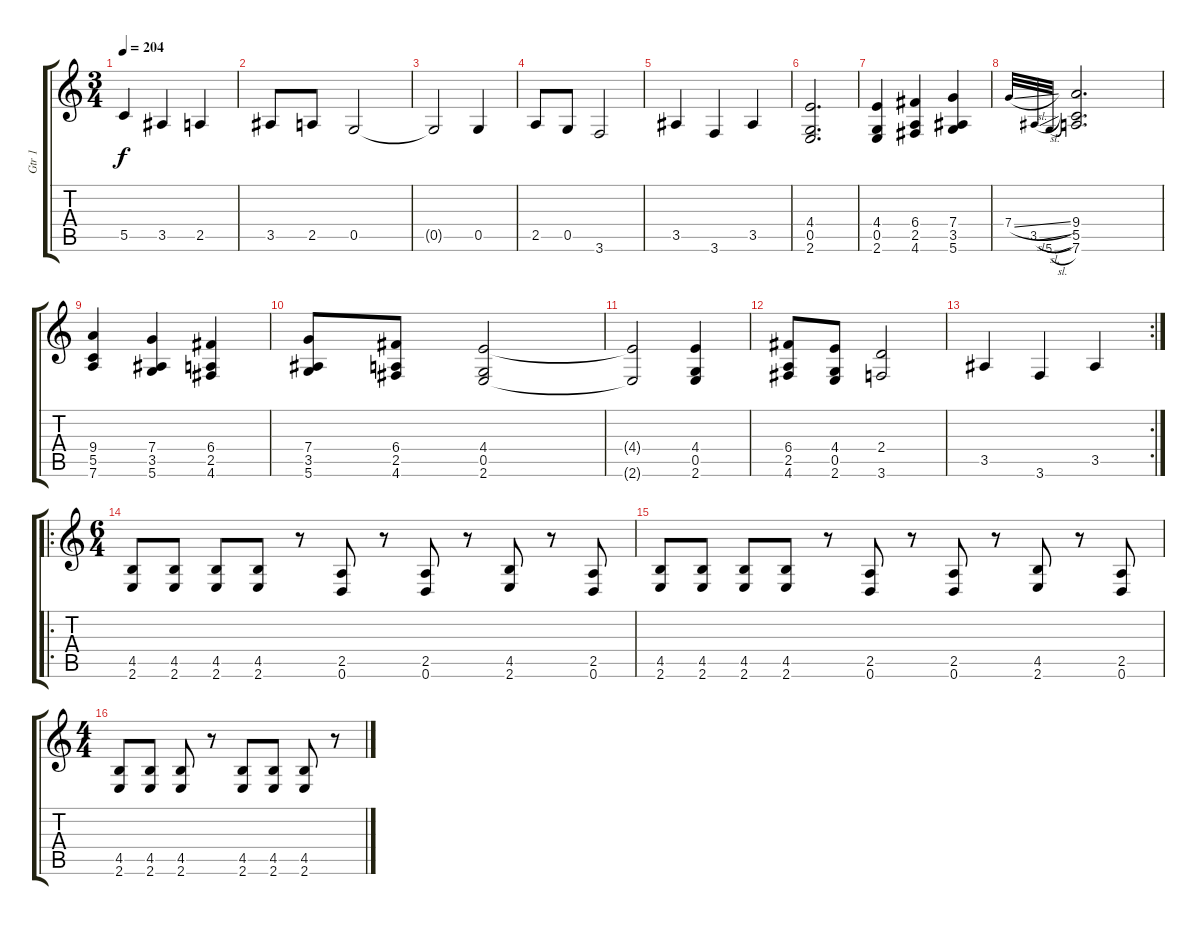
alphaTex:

\track ("Gtr 1" "Gtr 1") {instrument distortionguitar}
\staff {score tabs}
\tuning (D4 A3 F3 C3 G2 D2) {hide}
\ts (3 4)
\tempo 204
\clef g2
\ks c
5.5.4{dy f} 3.5.4 2.5.4 |
3.5.8 2.5.8 0.5.2 |
0.5{t}.2 0.5.4 |
2.5.8 0.5.8 3.6.2 |
3.5.4 3.6.4 3.5.4 |
(4.4 0.5 2.6).2{d} |
(4.4 0.5 2.6).4 (6.4 2.5 4.6).4 (7.4 3.5 5.6).4 |
7.4{sl}.32{gr onbeat} 3.5{sl}.32{gr onbeat} 5.6{sl}.32{gr onbeat} (9.4 5.5 7.6).2{d} |
(9.4 5.5 7.6).4 (7.4 3.5 5.6).4 (6.4 2.5 4.6).4 |
(7.4 3.5 5.6).8 (6.4 2.5 4.6).8 (4.4 0.5 2.6).2 |
(4.4{t} 2.6{t}).2 (4.4 0.5 2.6).4 |
(6.4 2.5 4.6).8 (4.4 0.5 2.6).8 (2.4 3.6).2 |
\rc 2
3.5.4 3.6.4 3.5.4 |
\ro
\ts (6 4)
(4.5 2.6).8 (4.5 2.6).8 (4.5 2.6).8 (4.5 2.6).8 r.8 (2.5 0.6).8 r.8 (2.5 0.6).8 r.8 (4.5 2.6).8 r.8 (2.5 0.6).8 |
(4.5 2.6).8 (4.5 2.6).8 (4.5 2.6).8 (4.5 2.6).8 r.8 (2.5 0.6).8 r.8 (2.5 0.6).8 r.8 (4.5 2.6).8 r.8 (2.5 0.6).8 |
\ts (4 4)
(4.5 2.6).8 (4.5 2.6).8 (4.5 2.6).8 r.8 (4.5 2.6).8 (4.5 2.6).8 (4.5 2.6).8 r.8
